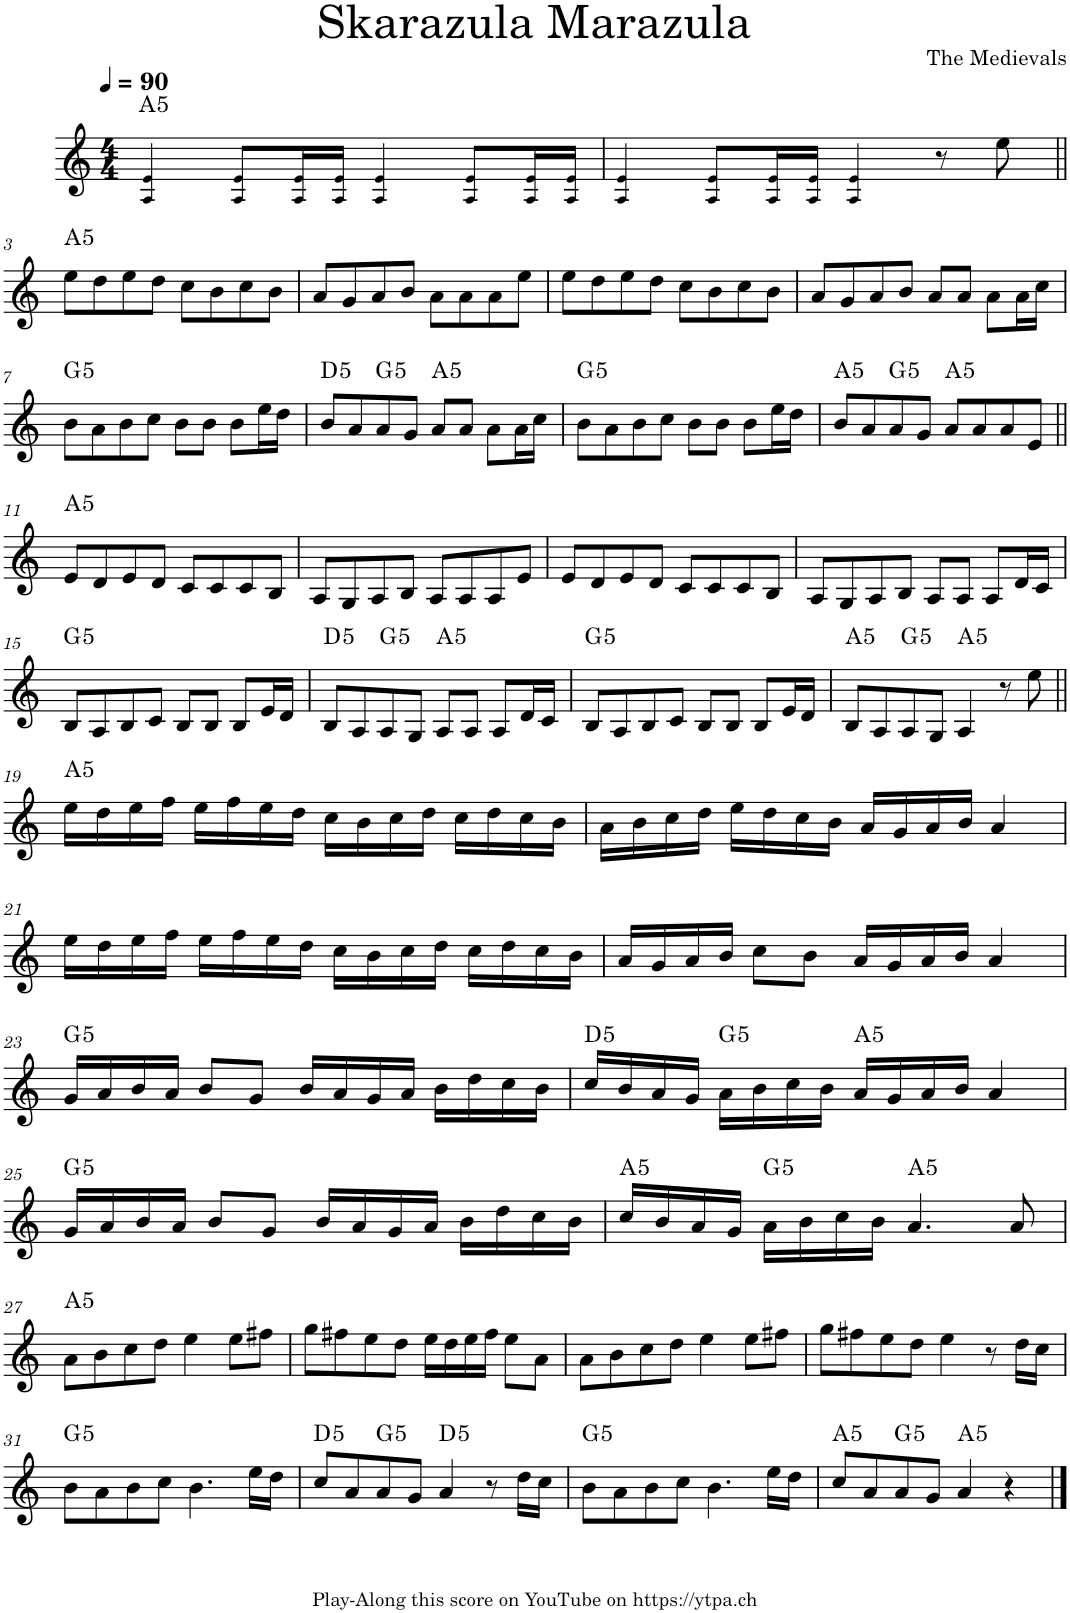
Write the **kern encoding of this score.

**kern	**harte
*part1	*part1
*staff1	*
*I"Piano	*
*I'Pno.	*
*clefG2	*
*k[]	*
*M4/4	*
*MM90	*
=1	=1
!	!LO:H:kt=5
4A!/ 4e!/	A:(1,5)
8A!/ 8e!/L	.
16A!/ 16e!/L	.
16A!/ 16e!/JJ	.
4A!/ 4e!/	.
8A!/ 8e!/L	.
16A!/ 16e!/L	.
16A!/ 16e!/JJ	.
=2	=2
4A!/ 4e!/	.
8A!/ 8e!/L	.
16A!/ 16e!/L	.
16A!/ 16e!/JJ	.
4A!/ 4e!/	.
8r	.
8ee\	.
!!LO:LB:g=z
=3||	=3||
!	!LO:H:kt=5
8ee\L	A:(1,5)
8dd\	.
8ee\	.
8dd\J	.
8cc\L	.
8b\	.
8cc\	.
8b\J	.
=4	=4
8a/L	.
8g/	.
8a/	.
8b/J	.
8a\L	.
8a\	.
8a\	.
8ee\J	.
=5	=5
8ee\L	.
8dd\	.
8ee\	.
8dd\J	.
8cc\L	.
8b\	.
8cc\	.
8b\J	.
=6	=6
8a/L	.
8g/	.
8a/	.
8b/J	.
8a/L	.
8a/J	.
8a\L	.
16a\L	.
16cc\JJ	.
!!LO:LB:g=z
=7	=7
!	!LO:H:kt=5
8b\L	G:(1,5)
8a\	.
8b\	.
8cc\J	.
8b\L	.
8b\J	.
8b\L	.
16ee\L	.
16dd\JJ	.
=8	=8
!	!LO:H:kt=5
8b/L	D:(1,5)
8a/	.
!	!LO:H:kt=5
8a/	G:(1,5)
8g/J	.
!	!LO:H:kt=5
8a/L	A:(1,5)
8a/J	.
8a\L	.
16a\L	.
16cc\JJ	.
=9	=9
!	!LO:H:kt=5
8b\L	G:(1,5)
8a\	.
8b\	.
8cc\J	.
8b\L	.
8b\J	.
8b\L	.
16ee\L	.
16dd\JJ	.
=10	=10
!	!LO:H:kt=5
8b/L	A:(1,5)
8a/	.
!	!LO:H:kt=5
8a/	G:(1,5)
8g/J	.
!	!LO:H:kt=5
8a/L	A:(1,5)
8a/	.
8a/	.
8e/J	.
!!LO:LB:g=z
=11||	=11||
!	!LO:H:kt=5
8e/L	A:(1,5)
8d/	.
8e/	.
8d/J	.
8c/L	.
8c/	.
8c/	.
8B/J	.
=12	=12
8A/L	.
8G/	.
8A/	.
8B/J	.
8A/L	.
8A/	.
8A/	.
8e/J	.
=13	=13
8e/L	.
8d/	.
8e/	.
8d/J	.
8c/L	.
8c/	.
8c/	.
8B/J	.
=14	=14
8A/L	.
8G/	.
8A/	.
8B/J	.
8A/L	.
8A/J	.
8A/L	.
16d/L	.
16c/JJ	.
!!LO:LB:g=z
=15	=15
!	!LO:H:kt=5
8B/L	G:(1,5)
8A/	.
8B/	.
8c/J	.
8B/L	.
8B/J	.
8B/L	.
16e/L	.
16d/JJ	.
=16	=16
!	!LO:H:kt=5
8B/L	D:(1,5)
8A/	.
!	!LO:H:kt=5
8A/	G:(1,5)
8G/J	.
!	!LO:H:kt=5
8A/L	A:(1,5)
8A/J	.
8A/L	.
16d/L	.
16c/JJ	.
=17	=17
!	!LO:H:kt=5
8B/L	G:(1,5)
8A/	.
8B/	.
8c/J	.
8B/L	.
8B/J	.
8B/L	.
16e/L	.
16d/JJ	.
=18	=18
!	!LO:H:kt=5
8B/L	A:(1,5)
8A/	.
!	!LO:H:kt=5
8A/	G:(1,5)
8G/J	.
!	!LO:H:kt=5
4A/	A:(1,5)
8r	.
8ee\	.
!!LO:LB:g=z
=19||	=19||
!	!LO:H:kt=5
16ee\LL	A:(1,5)
16dd\	.
16ee\	.
16ff\JJ	.
16ee\LL	.
16ff\	.
16ee\	.
16dd\JJ	.
16cc\LL	.
16b\	.
16cc\	.
16dd\JJ	.
16cc\LL	.
16dd\	.
16cc\	.
16b\JJ	.
=20	=20
16a\LL	.
16b\	.
16cc\	.
16dd\JJ	.
16ee\LL	.
16dd\	.
16cc\	.
16b\JJ	.
16a/LL	.
16g/	.
16a/	.
16b/JJ	.
4a/	.
!!LO:LB:g=z
=21	=21
16ee\LL	.
16dd\	.
16ee\	.
16ff\JJ	.
16ee\LL	.
16ff\	.
16ee\	.
16dd\JJ	.
16cc\LL	.
16b\	.
16cc\	.
16dd\JJ	.
16cc\LL	.
16dd\	.
16cc\	.
16b\JJ	.
=22	=22
16a/LL	.
16g/	.
16a/	.
16b/JJ	.
8cc\L	.
8b\J	.
16a/LL	.
16g/	.
16a/	.
16b/JJ	.
4a/	.
!!LO:LB:g=z
=23	=23
!	!LO:H:kt=5
16g/LL	G:(1,5)
16a/	.
16b/	.
16a/JJ	.
8b/L	.
8g/J	.
16b/LL	.
16a/	.
16g/	.
16a/JJ	.
16b\LL	.
16dd\	.
16cc\	.
16b\JJ	.
=24	=24
!	!LO:H:kt=5
16cc/LL	D:(1,5)
16b/	.
16a/	.
16g/JJ	.
!	!LO:H:kt=5
16a\LL	G:(1,5)
16b\	.
16cc\	.
16b\JJ	.
!	!LO:H:kt=5
16a/LL	A:(1,5)
16g/	.
16a/	.
16b/JJ	.
4a/	.
!!LO:LB:g=z
=25	=25
!	!LO:H:kt=5
16g/LL	G:(1,5)
16a/	.
16b/	.
16a/JJ	.
8b/L	.
8g/J	.
16b/LL	.
16a/	.
16g/	.
16a/JJ	.
16b\LL	.
16dd\	.
16cc\	.
16b\JJ	.
=26	=26
!	!LO:H:kt=5
16cc/LL	A:(1,5)
16b/	.
16a/	.
16g/JJ	.
!	!LO:H:kt=5
16a\LL	G:(1,5)
16b\	.
16cc\	.
16b\JJ	.
!	!LO:H:kt=5
4.a/	A:(1,5)
8a/	.
!!LO:LB:g=z
=27	=27
!	!LO:H:kt=5
8a\L	A:(1,5)
8b\	.
8cc\	.
8dd\J	.
4ee\	.
8ee\L	.
8ff#X\J	.
=28	=28
8gg\L	.
8ff#X\	.
8ee\	.
8dd\J	.
16ee\LL	.
16dd\	.
16ee\	.
16ff#\JJ	.
8ee\L	.
8a\J	.
=29	=29
8a\L	.
8b\	.
8cc\	.
8dd\J	.
4ee\	.
8ee\L	.
8ff#X\J	.
=30	=30
8gg\L	.
8ff#X\	.
8ee\	.
8dd\J	.
4ee\	.
8r	.
16dd\LL	.
16cc\JJ	.
!!LO:LB:g=z
=31	=31
!	!LO:H:kt=5
8b\L	G:(1,5)
8a\	.
8b\	.
8cc\J	.
4.b\	.
16ee\LL	.
16dd\JJ	.
=32	=32
!	!LO:H:kt=5
8cc/L	D:(1,5)
8a/	.
!	!LO:H:kt=5
8a/	G:(1,5)
8g/J	.
!	!LO:H:kt=5
4a/	D:(1,5)
8r	.
16dd\LL	.
16cc\JJ	.
=33	=33
!	!LO:H:kt=5
8b\L	G:(1,5)
8a\	.
8b\	.
8cc\J	.
4.b\	.
16ee\LL	.
16dd\JJ	.
=34	=34
!	!LO:H:kt=5
8cc/L	A:(1,5)
8a/	.
!	!LO:H:kt=5
8a/	G:(1,5)
8g/J	.
!	!LO:H:kt=5
4a/	A:(1,5)
4r	.
==	==
*-	*-
